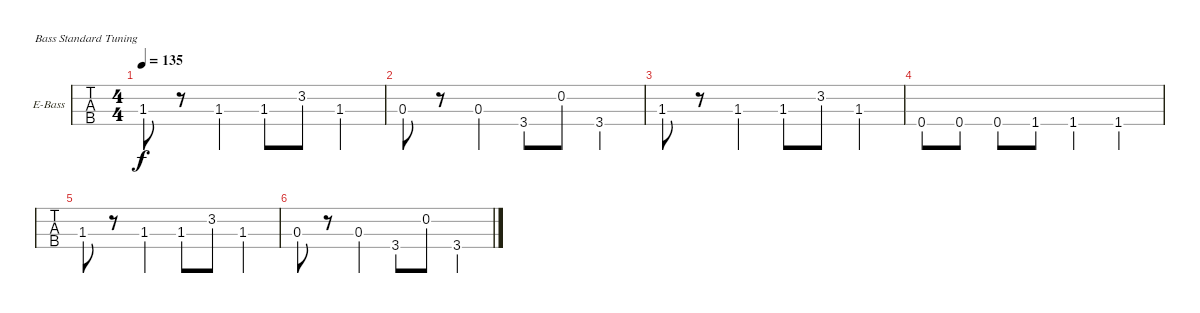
\defaultSystemsLayout 4
\bracketExtendMode groupsimilarinstruments
\firstSystemTrackNameOrientation horizontal
\otherSystemsTrackNameOrientation horizontal
\track ("Electric Bass" "E-Bass") {instrument electricbassfinger}
\staff {tabs}
\tuning (G2 D2 A1 E1)
\ts (4 4)
\tempo 135
\clef f4
\scale
0.333333
\ks c
1.3.8{dy f} r.8 1.3.4 1.3.8 3.2.8 1.3.4 |
\scale
0.333333 0.3.8 r.8 0.3.4 3.4.8 0.2.8 3.4.4 |
\scale
0.333333 1.3.8 r.8 1.3.4 1.3.8 3.2.8 1.3.4 |
\scale
0.333333 0.4.8 0.4.8 0.4.8 1.4.8 1.4.4 1.4.4 |
\scale
0.333333 1.3.8 r.8 1.3.4 1.3.8 3.2.8 1.3.4 |
\scale
0.333333 0.3.8 r.8 0.3.4 3.4.8 0.2.8 3.4.4
